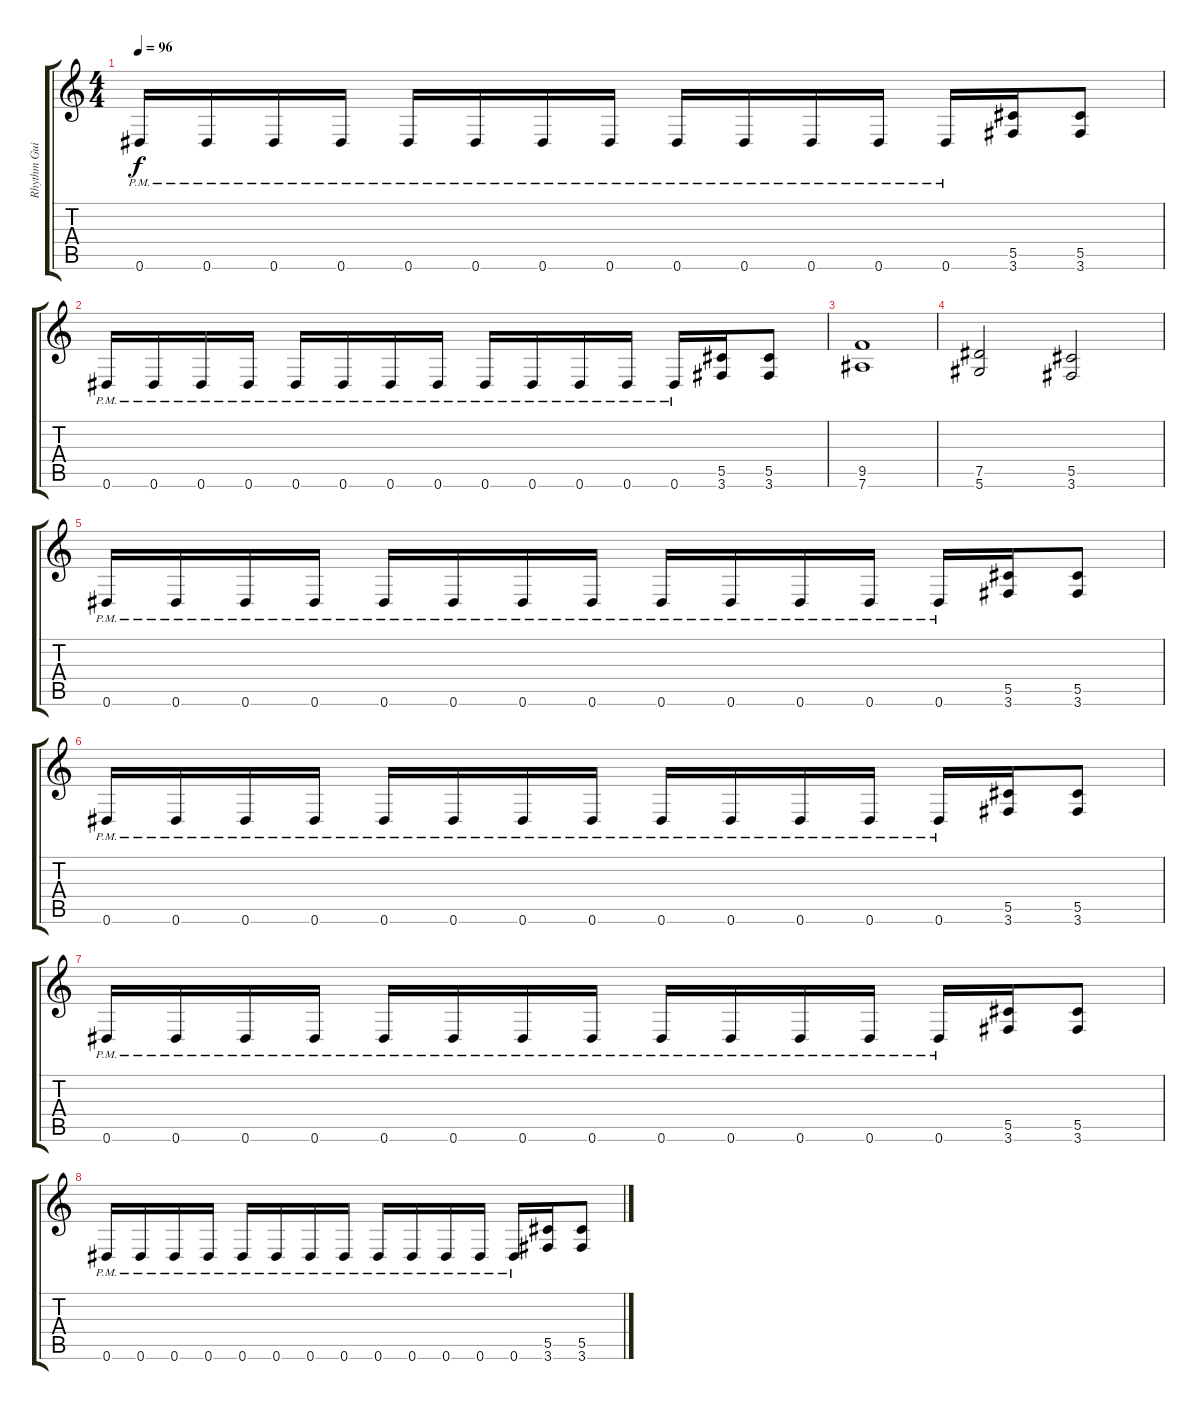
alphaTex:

\track ("Rhythm Guitar" "Rhythm Gui") {instrument distortionguitar}
\staff {score tabs}
\tuning (Eb4 Bb3 Gb3 Db3 Ab2 Eb2) {hide}
\ts (4 4)
\tempo 96
\clef g2
\ks c
0.6{pm}.16{dy f} 0.6{pm}.16 0.6{pm}.16 0.6{pm}.16 0.6{pm}.16 0.6{pm}.16 0.6{pm}.16 0.6{pm}.16 0.6{pm}.16 0.6{pm}.16 0.6{pm}.16 0.6{pm}.16 0.6{pm}.16 (5.5 3.6).16 (5.5 3.6).8 |
0.6{pm}.16 0.6{pm}.16 0.6{pm}.16 0.6{pm}.16 0.6{pm}.16 0.6{pm}.16 0.6{pm}.16 0.6{pm}.16 0.6{pm}.16 0.6{pm}.16 0.6{pm}.16 0.6{pm}.16 0.6{pm}.16 (5.5 3.6).16 (5.5 3.6).8 |
(9.5 7.6).1 |
(7.5 5.6).2 (5.5 3.6).2 |
0.6{pm}.16 0.6{pm}.16 0.6{pm}.16 0.6{pm}.16 0.6{pm}.16 0.6{pm}.16 0.6{pm}.16 0.6{pm}.16 0.6{pm}.16 0.6{pm}.16 0.6{pm}.16 0.6{pm}.16 0.6{pm}.16 (5.5 3.6).16 (5.5 3.6).8 |
0.6{pm}.16 0.6{pm}.16 0.6{pm}.16 0.6{pm}.16 0.6{pm}.16 0.6{pm}.16 0.6{pm}.16 0.6{pm}.16 0.6{pm}.16 0.6{pm}.16 0.6{pm}.16 0.6{pm}.16 0.6{pm}.16 (5.5 3.6).16 (5.5 3.6).8 |
0.6{pm}.16 0.6{pm}.16 0.6{pm}.16 0.6{pm}.16 0.6{pm}.16 0.6{pm}.16 0.6{pm}.16 0.6{pm}.16 0.6{pm}.16 0.6{pm}.16 0.6{pm}.16 0.6{pm}.16 0.6{pm}.16 (5.5 3.6).16 (5.5 3.6).8 |
0.6{pm}.16 0.6{pm}.16 0.6{pm}.16 0.6{pm}.16 0.6{pm}.16 0.6{pm}.16 0.6{pm}.16 0.6{pm}.16 0.6{pm}.16 0.6{pm}.16 0.6{pm}.16 0.6{pm}.16 0.6{pm}.16 (5.5 3.6).16 (5.5 3.6).8
